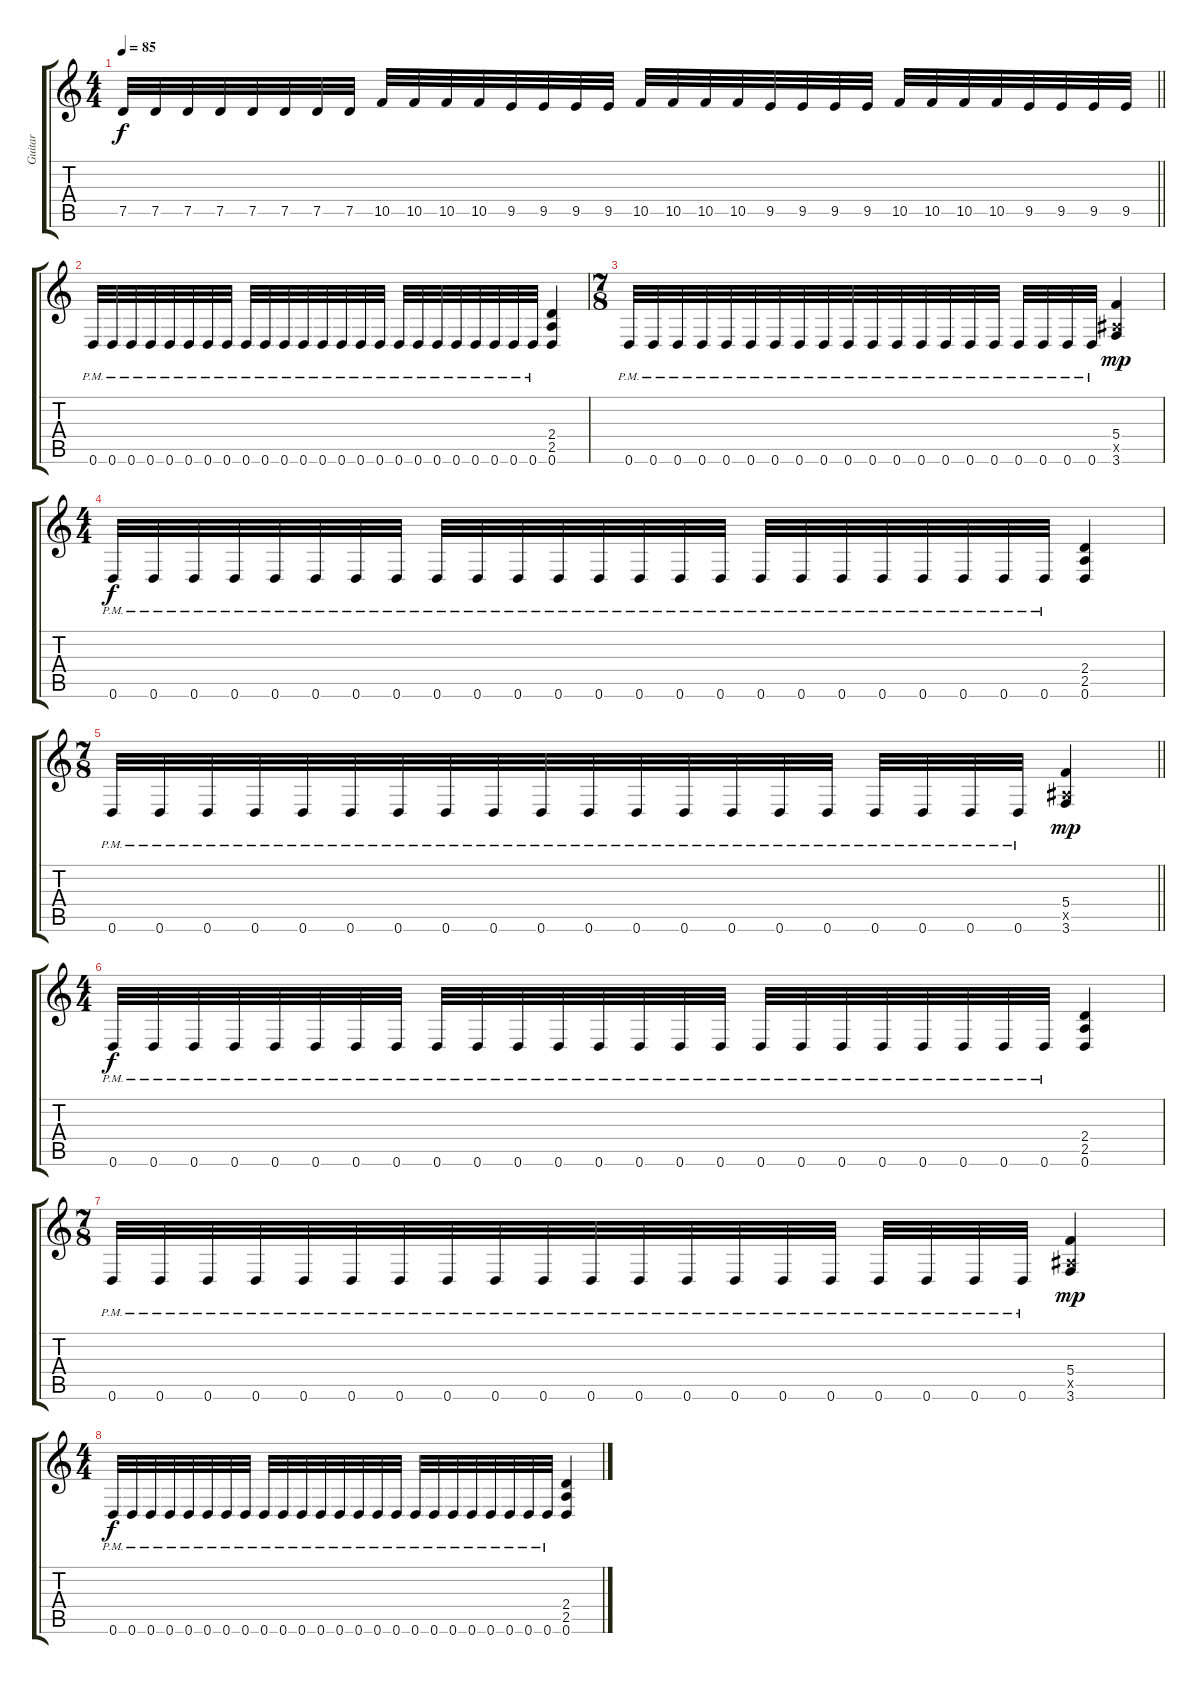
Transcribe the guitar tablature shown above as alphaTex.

\track ("Guitar" "Guitar") {instrument overdrivenguitar}
\staff {score tabs}
\tuning (D4 A3 F3 C3 G2 D2) {hide}
\ts (4 4)
\tempo 85
\clef g2
\barLineRight lightlight
\ks c
7.5.32{dy f} 7.5.32 7.5.32 7.5.32 7.5.32 7.5.32 7.5.32 7.5.32 10.5.32 10.5.32 10.5.32 10.5.32 9.5.32 9.5.32 9.5.32 9.5.32 10.5.32 10.5.32 10.5.32 10.5.32 9.5.32 9.5.32 9.5.32 9.5.32 10.5.32 10.5.32 10.5.32 10.5.32 9.5.32 9.5.32 9.5.32 9.5.32 |
\section ("" "")
0.6{pm}.32 0.6{pm}.32 0.6{pm}.32 0.6{pm}.32 0.6{pm}.32 0.6{pm}.32 0.6{pm}.32 0.6{pm}.32 0.6{pm}.32 0.6{pm}.32 0.6{pm}.32 0.6{pm}.32 0.6{pm}.32 0.6{pm}.32 0.6{pm}.32 0.6{pm}.32 0.6{pm}.32 0.6{pm}.32 0.6{pm}.32 0.6{pm}.32 0.6{pm}.32 0.6{pm}.32 0.6{pm}.32 0.6{pm}.32 (2.4 2.5 0.6).4 |
\ts (7 8)
0.6{pm}.32 0.6{pm}.32 0.6{pm}.32 0.6{pm}.32 0.6{pm}.32 0.6{pm}.32 0.6{pm}.32 0.6{pm}.32 0.6{pm}.32 0.6{pm}.32 0.6{pm}.32 0.6{pm}.32 0.6{pm}.32 0.6{pm}.32 0.6{pm}.32 0.6{pm}.32 0.6{pm}.32 0.6{pm}.32 0.6{pm}.32 0.6{pm}.32 (5.4 3.5{x} 3.6).4{dy mp} |
\ts (4 4)
0.6{pm}.32{dy f} 0.6{pm}.32 0.6{pm}.32 0.6{pm}.32 0.6{pm}.32 0.6{pm}.32 0.6{pm}.32 0.6{pm}.32 0.6{pm}.32 0.6{pm}.32 0.6{pm}.32 0.6{pm}.32 0.6{pm}.32 0.6{pm}.32 0.6{pm}.32 0.6{pm}.32 0.6{pm}.32 0.6{pm}.32 0.6{pm}.32 0.6{pm}.32 0.6{pm}.32 0.6{pm}.32 0.6{pm}.32 0.6{pm}.32 (2.4 2.5 0.6).4 |
\ts (7 8)
\barLineRight lightlight
0.6{pm}.32 0.6{pm}.32 0.6{pm}.32 0.6{pm}.32 0.6{pm}.32 0.6{pm}.32 0.6{pm}.32 0.6{pm}.32 0.6{pm}.32 0.6{pm}.32 0.6{pm}.32 0.6{pm}.32 0.6{pm}.32 0.6{pm}.32 0.6{pm}.32 0.6{pm}.32 0.6{pm}.32 0.6{pm}.32 0.6{pm}.32 0.6{pm}.32 (5.4 3.5{x} 3.6).4{dy mp} |
\ts (4 4)
0.6{pm}.32{dy f} 0.6{pm}.32 0.6{pm}.32 0.6{pm}.32 0.6{pm}.32 0.6{pm}.32 0.6{pm}.32 0.6{pm}.32 0.6{pm}.32 0.6{pm}.32 0.6{pm}.32 0.6{pm}.32 0.6{pm}.32 0.6{pm}.32 0.6{pm}.32 0.6{pm}.32 0.6{pm}.32 0.6{pm}.32 0.6{pm}.32 0.6{pm}.32 0.6{pm}.32 0.6{pm}.32 0.6{pm}.32 0.6{pm}.32 (2.4 2.5 0.6).4 |
\ts (7 8)
0.6{pm}.32 0.6{pm}.32 0.6{pm}.32 0.6{pm}.32 0.6{pm}.32 0.6{pm}.32 0.6{pm}.32 0.6{pm}.32 0.6{pm}.32 0.6{pm}.32 0.6{pm}.32 0.6{pm}.32 0.6{pm}.32 0.6{pm}.32 0.6{pm}.32 0.6{pm}.32 0.6{pm}.32 0.6{pm}.32 0.6{pm}.32 0.6{pm}.32 (5.4 3.5{x} 3.6).4{dy mp} |
\ts (4 4)
0.6{pm}.32{dy f} 0.6{pm}.32 0.6{pm}.32 0.6{pm}.32 0.6{pm}.32 0.6{pm}.32 0.6{pm}.32 0.6{pm}.32 0.6{pm}.32 0.6{pm}.32 0.6{pm}.32 0.6{pm}.32 0.6{pm}.32 0.6{pm}.32 0.6{pm}.32 0.6{pm}.32 0.6{pm}.32 0.6{pm}.32 0.6{pm}.32 0.6{pm}.32 0.6{pm}.32 0.6{pm}.32 0.6{pm}.32 0.6{pm}.32 (2.4 2.5 0.6).4
